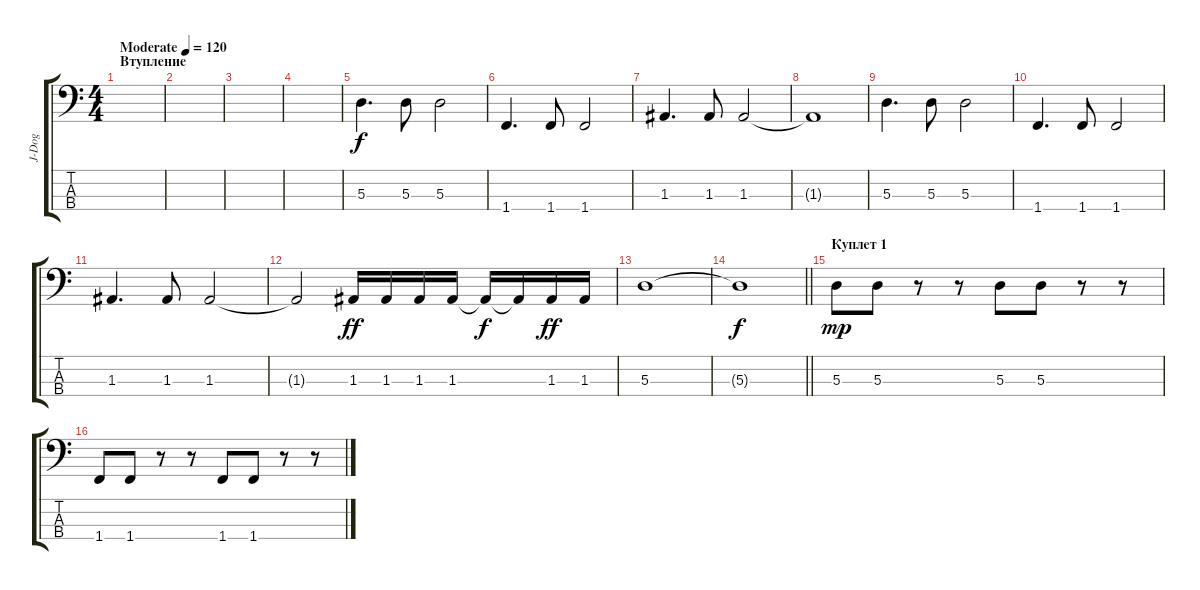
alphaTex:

\track ("J-Dog " "J-Dog ") {instrument electricbassfinger}
\staff {score tabs}
\tuning (G2 D2 A1 E1) {hide}
\ts (4 4)
\section ("" "Втупление")
\tempo (120 "Moderate")
\clef f4
\ks c
|
|
|
|
5.3.4{d} 5.3.8 5.3.2 |
1.4.4{d} 1.4.8 1.4.2 |
1.3.4{d} 1.3.8 1.3.2 |
1.3{t}.1 |
5.3.4{d} 5.3.8 5.3.2 |
1.4.4{d} 1.4.8 1.4.2 |
1.3.4{d} 1.3.8 1.3.2 |
1.3{t}.2 1.3.16{dy ff} 1.3.16 1.3.16 1.3.16 1.3{t}.16{dy f} 1.3{t}.16 1.3.16{dy ff} 1.3.16 |
5.3.1 |
\barLineRight lightlight
5.3{t}.1{dy f} |
\section ("" "Куплет 1")
5.3.8{dy mp} 5.3.8 r.8 r.8 5.3.8 5.3.8 r.8 r.8 |
1.4.8 1.4.8 r.8 r.8 1.4.8 1.4.8 r.8 r.8
